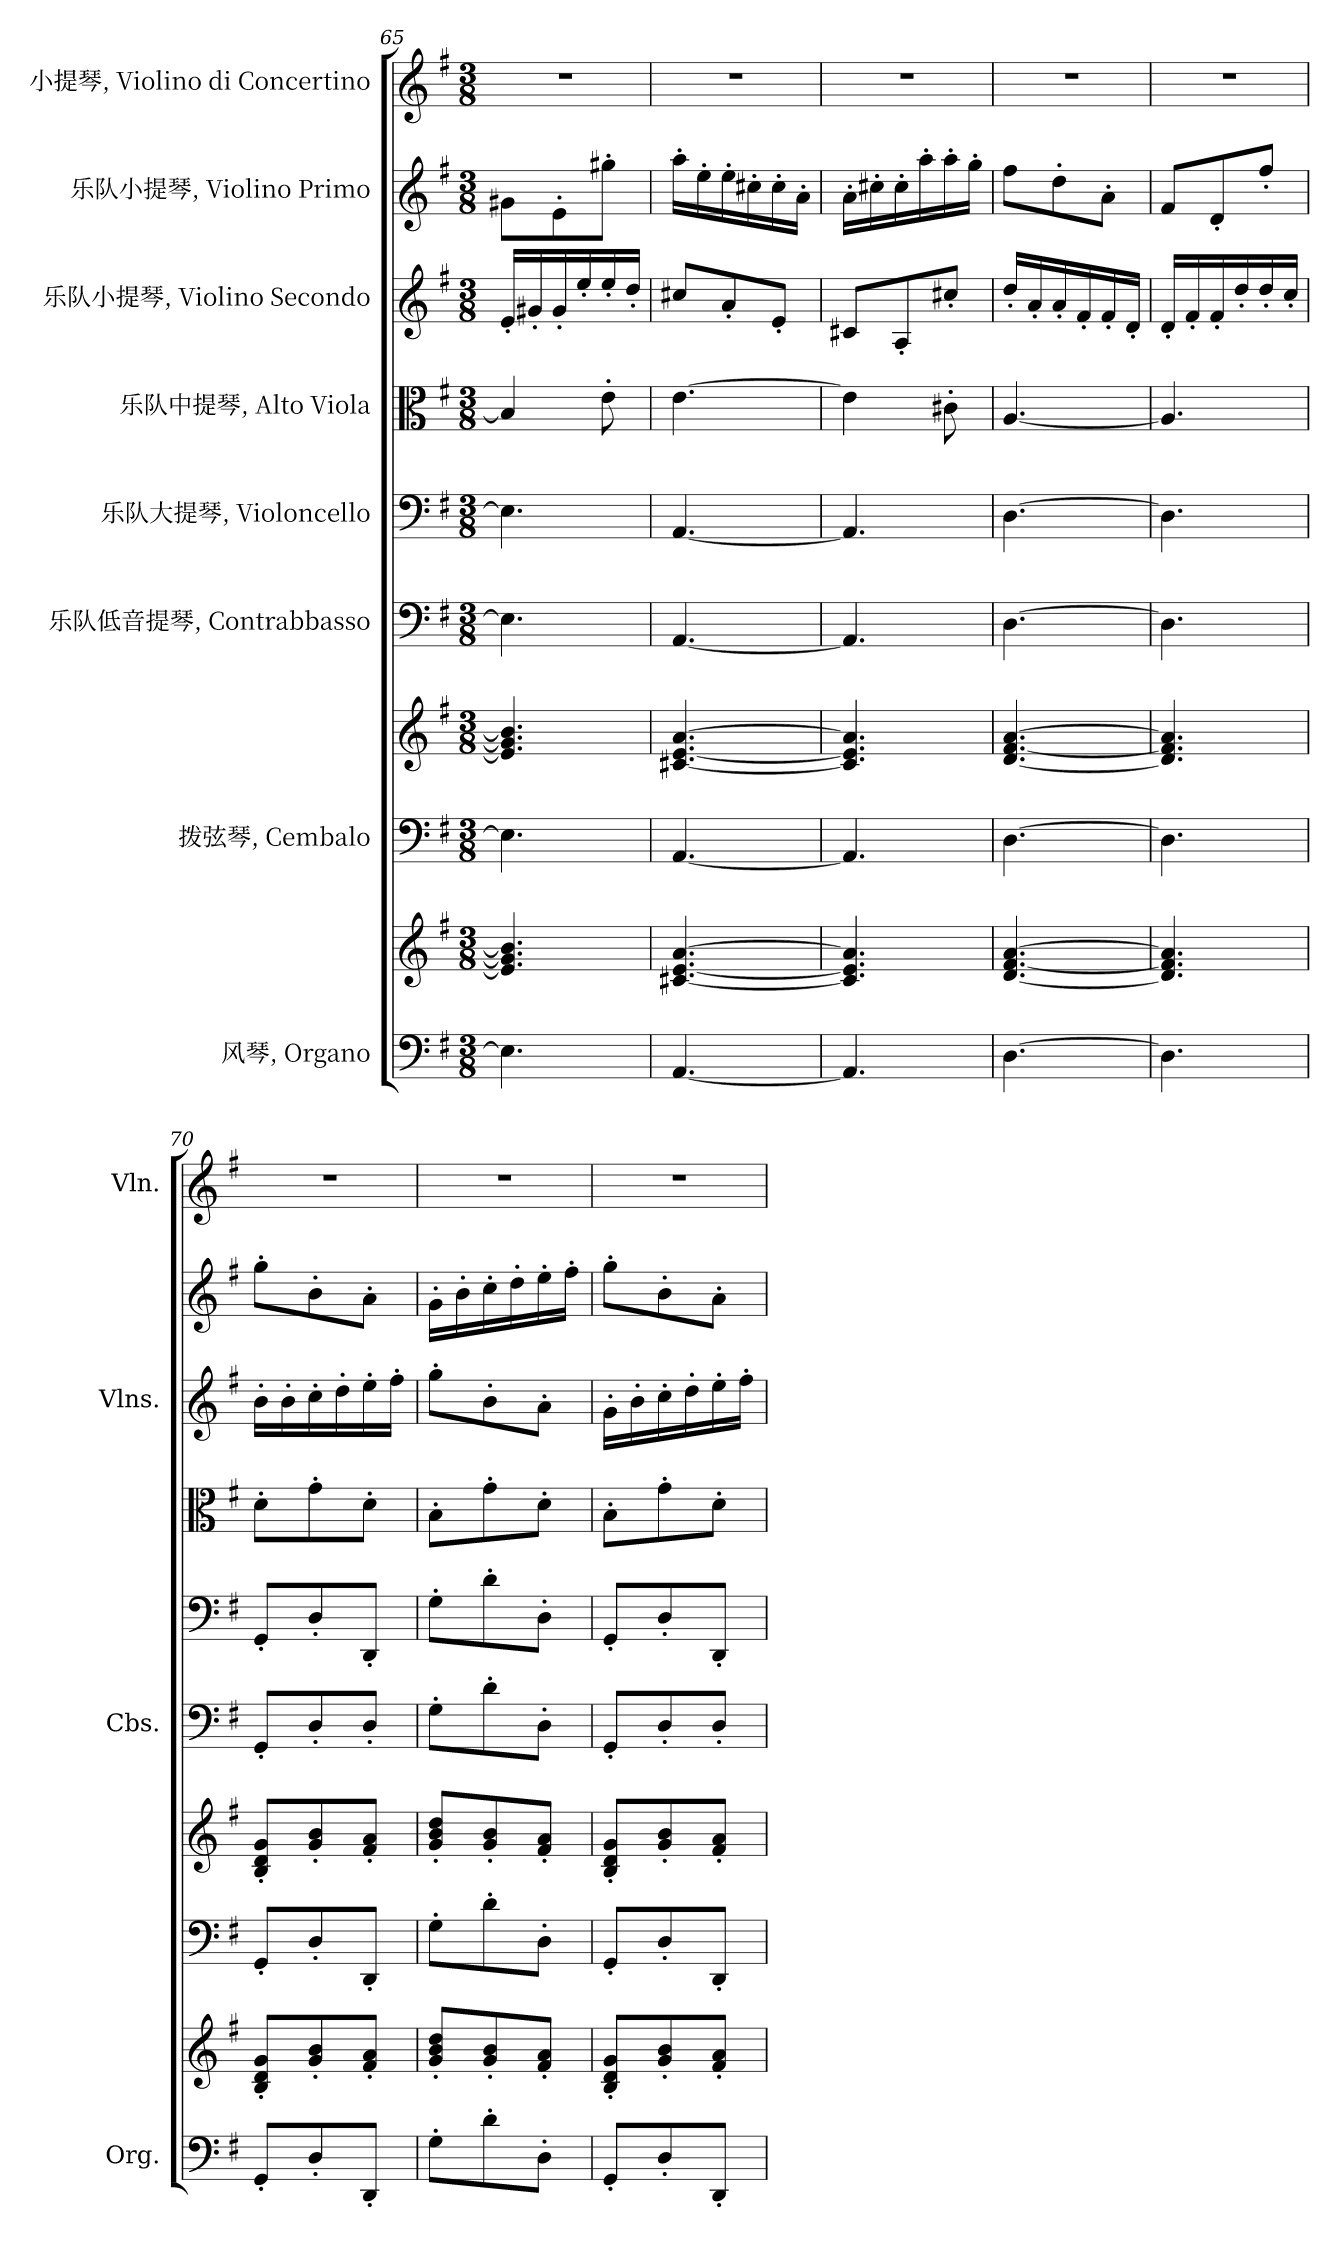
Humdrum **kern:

**kern	**kern	**kern	**kern	**kern	**kern	**kern	**kern	**kern	**kern
*part8	*part8	*part7	*part7	*part6	*part5	*part4	*part3	*part2	*part1
*staff10	*staff9	*staff8	*staff7	*staff6	*staff5	*staff4	*staff3	*staff2	*staff1
*I"风琴, Organo	*	*I"拨弦琴, Cembalo	*	*I"乐队低音提琴, Contrabbasso	*I"乐队大提琴, Violoncello	*I"乐队中提琴, Alto Viola	*I"乐队小提琴, Violino Secondo	*I"乐队小提琴, Violino Primo	*I"小提琴, Violino di Concertino
*I'Org.	*	*	*	*I'Cbs.	*	*	*I'Vlns.	*	*I'Vln.
*clefF4	*clefG2	*clefF4	*clefG2	*clefF4	*clefF4	*clefC3	*clefG2	*clefG2	*clefG2
*	*	*	*	*ITrd7c12	*	*	*	*	*
*k[f#]	*k[f#]	*k[f#]	*k[f#]	*k[f#]	*k[f#]	*k[f#]	*k[f#]	*k[f#]	*k[f#]
*M3/8	*M3/8	*M3/8	*M3/8	*M3/8	*M3/8	*M3/8	*M3/8	*M3/8	*M3/8
=65	=65	=65	=65	=65	=65	=65	=65	=65	=65
4.E\]	4.e/] 4.g#/] 4.b/]	4.E\]	4.e/] 4.g#/] 4.b/]	4.EE\]	4.E\]	4B/]	16e'/LL	8g#X\L	4.r
.	.	.	.	.	.	.	16g#X'/	.	.
.	.	.	.	.	.	.	16g#'/	8e'\	.
.	.	.	.	.	.	.	16ee'/	.	.
.	.	.	.	.	.	8e'\	16ee'/	8gg#X'\J	.
.	.	.	.	.	.	.	16dd'/JJ	.	.
!!LO:PB:g=z
=66	=66	=66	=66	=66	=66	=66	=66	=66	=66
[4.AA/	[4.c#X/ [4.e/ [4.a/	[4.AA/	[4.c#X/ [4.e/ [4.a/	[4.AAA/	[4.AA/	[4.e\	8cc#X/L	16aa'\LL	4.r
.	.	.	.	.	.	.	.	16ee'\	.
.	.	.	.	.	.	.	8a'/	16ee'\	.
.	.	.	.	.	.	.	.	16cc#X'\	.
.	.	.	.	.	.	.	8e'/J	16cc#'\	.
.	.	.	.	.	.	.	.	16a'\JJ	.
=67	=67	=67	=67	=67	=67	=67	=67	=67	=67
4.AA/]	4.c#/] 4.e/] 4.a/]	4.AA/]	4.c#/] 4.e/] 4.a/]	4.AAA/]	4.AA/]	4e\]	8c#X/L	16a'\LL	4.r
.	.	.	.	.	.	.	.	16cc#X'\	.
.	.	.	.	.	.	.	8A'/	16cc#'\	.
.	.	.	.	.	.	.	.	16aa'\	.
.	.	.	.	.	.	8c#X'\	8cc#X'/J	16aa'\	.
.	.	.	.	.	.	.	.	16gg'\JJ	.
=68	=68	=68	=68	=68	=68	=68	=68	=68	=68
[4.D\	[4.d/ [4.f#/ [4.a/	[4.D\	[4.d/ [4.f#/ [4.a/	[4.DD\	[4.D\	[4.A/	16dd'/LL	8ff#\L	4.r
.	.	.	.	.	.	.	16a'/	.	.
.	.	.	.	.	.	.	16a'/	8dd'\	.
.	.	.	.	.	.	.	16f#'/	.	.
.	.	.	.	.	.	.	16f#'/	8a'\J	.
.	.	.	.	.	.	.	16d'/JJ	.	.
=69	=69	=69	=69	=69	=69	=69	=69	=69	=69
4.D\]	4.d/] 4.f#/] 4.a/]	4.D\]	4.d/] 4.f#/] 4.a/]	4.DD\]	4.D\]	4.A/]	16d'/LL	8f#/L	4.r
.	.	.	.	.	.	.	16f#'/	.	.
.	.	.	.	.	.	.	16f#'/	8d'/	.
.	.	.	.	.	.	.	16dd'/	.	.
.	.	.	.	.	.	.	16dd'/	8ff#'/J	.
.	.	.	.	.	.	.	16cc'/JJ	.	.
=70	=70	=70	=70	=70	=70	=70	=70	=70	=70
8GG'/L	8B/' 8d/' 8g/'L	8GG'/L	8B/' 8d/' 8g/'L	8GGG'/L	8GG'/L	8d'\L	16b'\LL	8gg'\L	4.r
.	.	.	.	.	.	.	16b'\	.	.
8D'/	8g/' 8b/'	8D'/	8g/' 8b/'	8DD'/	8D'/	8g'\	16cc'\	8b'\	.
.	.	.	.	.	.	.	16dd'\	.	.
8DD'/J	8f#/' 8a/'J	8DD'/J	8f#/' 8a/'J	8DD'/J	8DD'/J	8d'\J	16ee'\	8a'\J	.
.	.	.	.	.	.	.	16ff#'\JJ	.	.
!!LO:PB:g=z
=71	=71	=71	=71	=71	=71	=71	=71	=71	=71
8G'\L	8g/' 8b/' 8dd/'L	8G'\L	8g/' 8b/' 8dd/'L	8GG'\L	8G'\L	8B'\L	8gg'\L	16g'\LL	4.r
.	.	.	.	.	.	.	.	16b'\	.
8d'\	8g/' 8b/'	8d'\	8g/' 8b/'	8D'\	8d'\	8g'\	8b'\	16cc'\	.
.	.	.	.	.	.	.	.	16dd'\	.
8D'\J	8f#/' 8a/'J	8D'\J	8f#/' 8a/'J	8DD'\J	8D'\J	8d'\J	8a'\J	16ee'\	.
.	.	.	.	.	.	.	.	16ff#'\JJ	.
=72	=72	=72	=72	=72	=72	=72	=72	=72	=72
8GG'/L	8B/' 8d/' 8g/'L	8GG'/L	8B/' 8d/' 8g/'L	8GGG'/L	8GG'/L	8B'\L	16g'\LL	8gg'\L	4.r
.	.	.	.	.	.	.	16b'\	.	.
8D'/	8g/' 8b/'	8D'/	8g/' 8b/'	8DD'/	8D'/	8g'\	16cc'\	8b'\	.
.	.	.	.	.	.	.	16dd'\	.	.
8DD'/J	8f#/' 8a/'J	8DD'/J	8f#/' 8a/'J	8DD'/J	8DD'/J	8d'\J	16ee'\	8a'\J	.
.	.	.	.	.	.	.	16ff#'\JJ	.	.
=	=	=	=	=	=	=	=	=	=
*-	*-	*-	*-	*-	*-	*-	*-	*-	*-
